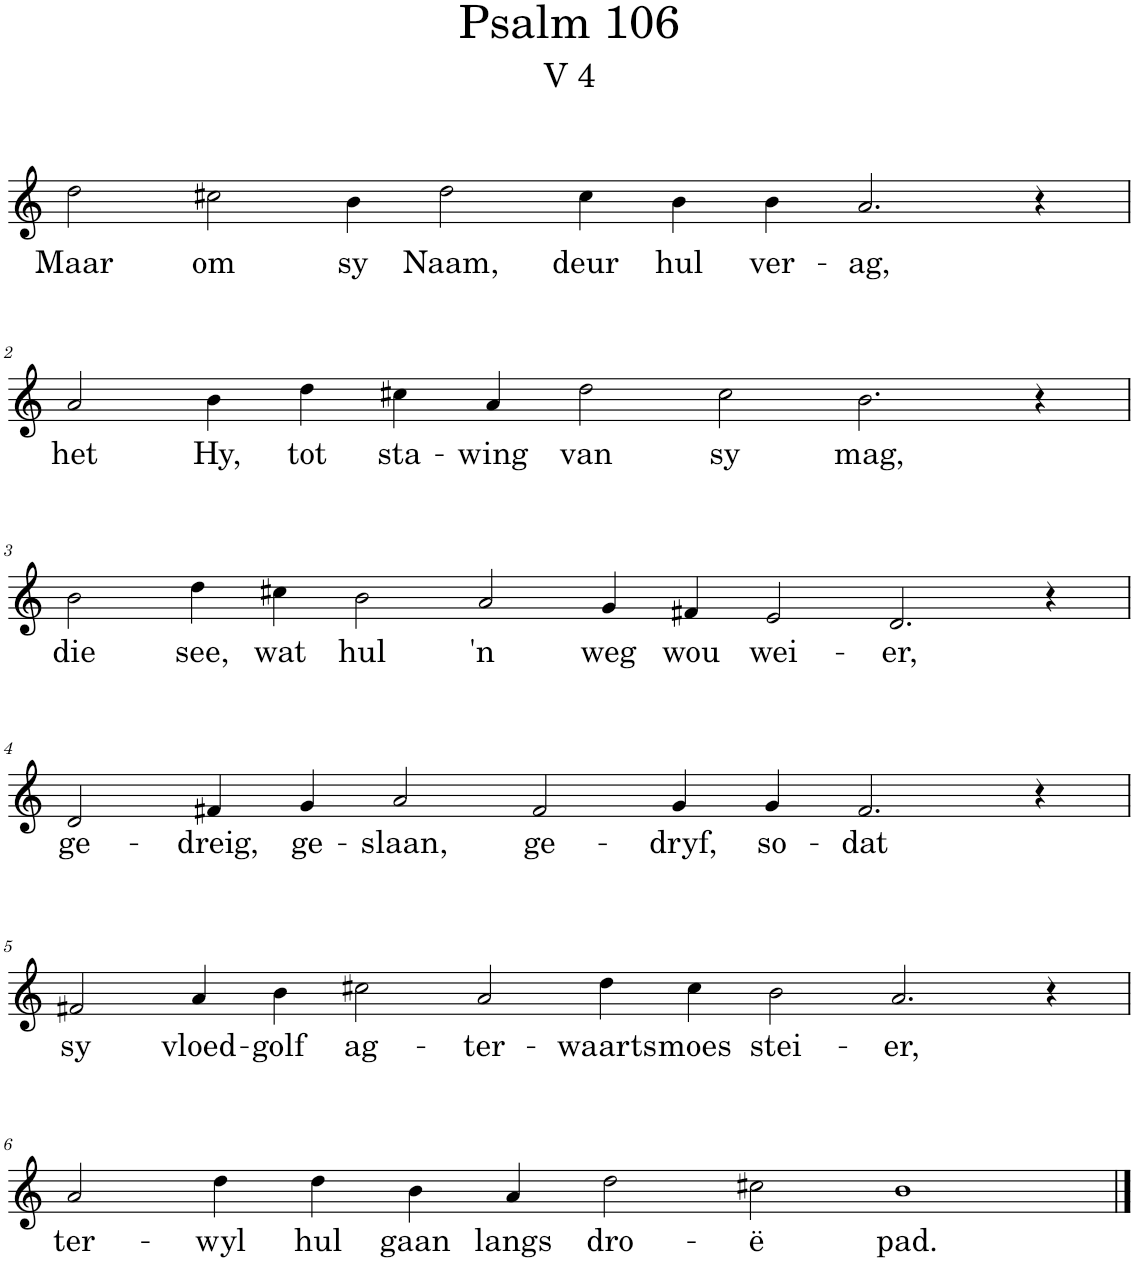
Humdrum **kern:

**kern	**text
*part1	*part1
*staff1	*staff1
*I"Pipe Organ	*
*I'Org.	*
*clefG2	*
*k[]	*
*M14/4	*
=1	=1
!	!LO:LY:b
2dd\	Maar
!	!LO:LY:b
2cc#X\	om
!	!LO:LY:b
4b\	sy
!	!LO:LY:b
2dd\	Naam,
!	!LO:LY:b
4cc#\	deur
!	!LO:LY:b
4b\	hul
!	!LO:LY:b
4b\	ver-
!	!LO:LY:b
2.a/	-ag,
4r	.
!!LO:LB:g=z
=2	=2
!	!LO:LY:b
2a/	het
!	!LO:LY:b
4b\	Hy,
!	!LO:LY:b
4dd\	tot
!	!LO:LY:b
4cc#X\	sta-
!	!LO:LY:b
4a/	-wing
!	!LO:LY:b
2dd\	van
!	!LO:LY:b
2cc#\	sy
!	!LO:LY:b
2.b\	mag,
4r	.
!!LO:LB:g=z
=3	=3
*M16/4	*
!	!LO:LY:b
2b\	die
!	!LO:LY:b
4dd\	see,
!	!LO:LY:b
4cc#X\	wat
!	!LO:LY:b
2b\	hul
!	!LO:LY:b
2a/	'n
!	!LO:LY:b
4g/	weg
!	!LO:LY:b
4f#X/	wou
!	!LO:LY:b
2e/	wei-
!	!LO:LY:b
2.d/	-er,
4r	.
!!LO:LB:g=z
=4	=4
*M14/4	*
!	!LO:LY:b
2d/	ge-
!	!LO:LY:b
4f#X/	-dreig,
!	!LO:LY:b
4g/	ge-
!	!LO:LY:b
2a/	-slaan,
!	!LO:LY:b
2f#/	ge-
!	!LO:LY:b
4g/	-dryf,
!	!LO:LY:b
4g/	so-
!	!LO:LY:b
2.f#/	-dat
4r	.
!!LO:LB:g=z
=5	=5
*M16/4	*
!	!LO:LY:b
2f#X/	sy
!	!LO:LY:b
4a/	vloed-
!	!LO:LY:b
4b\	-golf
!	!LO:LY:b
2cc#X\	ag-
!	!LO:LY:b
2a/	-ter-
!	!LO:LY:b
4dd\	-waarts
!	!LO:LY:b
4cc#\	moes
!	!LO:LY:b
2b\	stei-
!	!LO:LY:b
2.a/	-er,
4r	.
!!LO:LB:g=z
=6	=6
*M14/4	*
!	!LO:LY:b
2a/	ter-
!	!LO:LY:b
4dd\	-wyl
!	!LO:LY:b
4dd\	hul
!	!LO:LY:b
4b\	gaan
!	!LO:LY:b
4a/	langs
!	!LO:LY:b
2dd\	dro-
!	!LO:LY:b
2cc#X\	-ë
!	!LO:LY:b
1b	pad.
==	==
*-	*-
